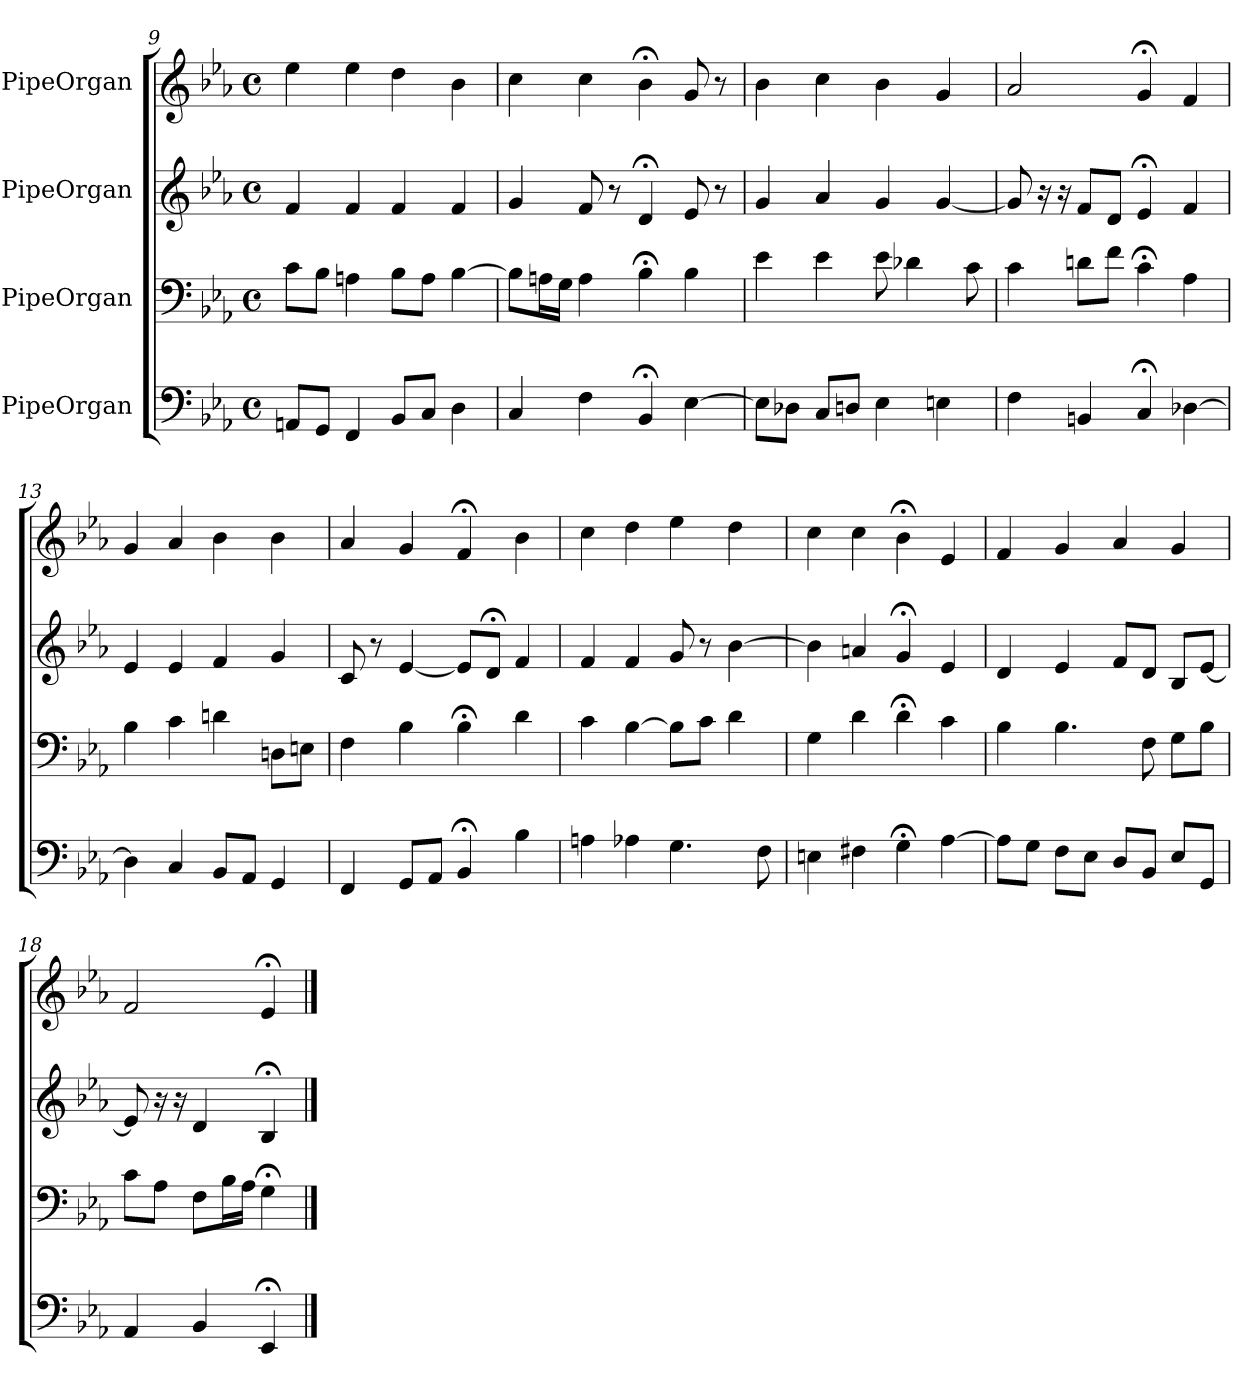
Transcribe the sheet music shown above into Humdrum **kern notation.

**kern	**kern	**kern	**kern
*part4	*part3	*part2	*part1
*staff4	*staff3	*staff2	*staff1
*I"PipeOrgan	*I"PipeOrgan	*I"PipeOrgan	*I"PipeOrgan
*k[b-e-a-]	*k[b-e-a-]	*k[b-e-a-]	*k[b-e-a-]
*E-:	*E-:	*E-:	*E-:
*M4/4	*M4/4	*M4/4	*M4/4
*met(c)	*met(c)	*met(c)	*met(c)
=9	=9	=9	=9
8AAnL	8cL	4f	4ee-
8GGJ	8B-J	.	.
4FF	4An	4f	4ee-
8BB-L	8B-L	4f	4dd
8CJ	8AJ	.	.
4D	[4B-	4f	4b-
=10	=10	=10	=10
4C	8B-L]	4g	4cc
.	16AnL	.	.
.	16GJJ	.	.
4F	4A	8f	4cc
.	.	8r	.
4BB-;<	4B-;<	4d;<	4b-;<
[4E-	4B-	8e-	8g
.	.	8r	8r
=11	=11	=11	=11
8E-L]	4e-	4g	4b-
8D-XJ	.	.	.
8CL	4e-	4a-	4cc
8DnJ	.	.	.
4E-	8e-	4g	4b-
.	4d-X	.	.
4En	.	[4g	4g
.	8c	.	.
=12	=12	=12	=12
4F	4c	8g]	2a-
.	.	16r	.
.	.	16r	.
4BBn	8dnL	8fL	.
.	8fJ	8dJ	.
4C;<	4c;<	4e-;<	4g;<
[4D-X	4A-	4f	4f
=13	=13	=13	=13
4D-]	4B-	4e-	4g
4C	4c	4e-	4a-
8BB-L	4dn	4f	4b-
8AA-J	.	.	.
4GG	8DnL	4g	4b-
.	8EnJ	.	.
=14	=14	=14	=14
4FF	4F	8c	4a-
.	.	8r	.
8GGL	4B-	[4e-	4g
8AA-J	.	.	.
4BB-;<	4B-;<	8e-L]	4f;<
.	.	8d;<J	.
4B-	4d	4f	4b-
=15	=15	=15	=15
4An	4c	4f	4cc
4A-X	[4B-	4f	4dd
4.G	8B-L]	8g	4ee-
.	8cJ	8r	.
.	4d	[4b-	4dd
8F	.	.	.
=16	=16	=16	=16
4En	4G	4b-]	4cc
4F#X	4d	4an	4cc
4G;<	4d;<	4g;<	4b-;<
[4A-	4c	4e-	4e-
=17	=17	=17	=17
8A-L]	4B-	4d	4f
8GJ	.	.	.
8FL	4.B-	4e-	4g
8E-J	.	.	.
8DL	.	8fL	4a-
8BB-J	8F	8dJ	.
8E-L	8GL	8B-L	4g
8GGJ	8B-J	[8e-J	.
=18	=18	=18	=18
4AA-	8cL	8e-]	2f
.	8A-J	16r	.
.	.	16r	.
4BB-	8FL	4d	.
.	16B-L	.	.
.	16A-JJ	.	.
4EE-;<	4G;<	4B-;<	4e-;<
==	==	==	==
*-	*-	*-	*-
